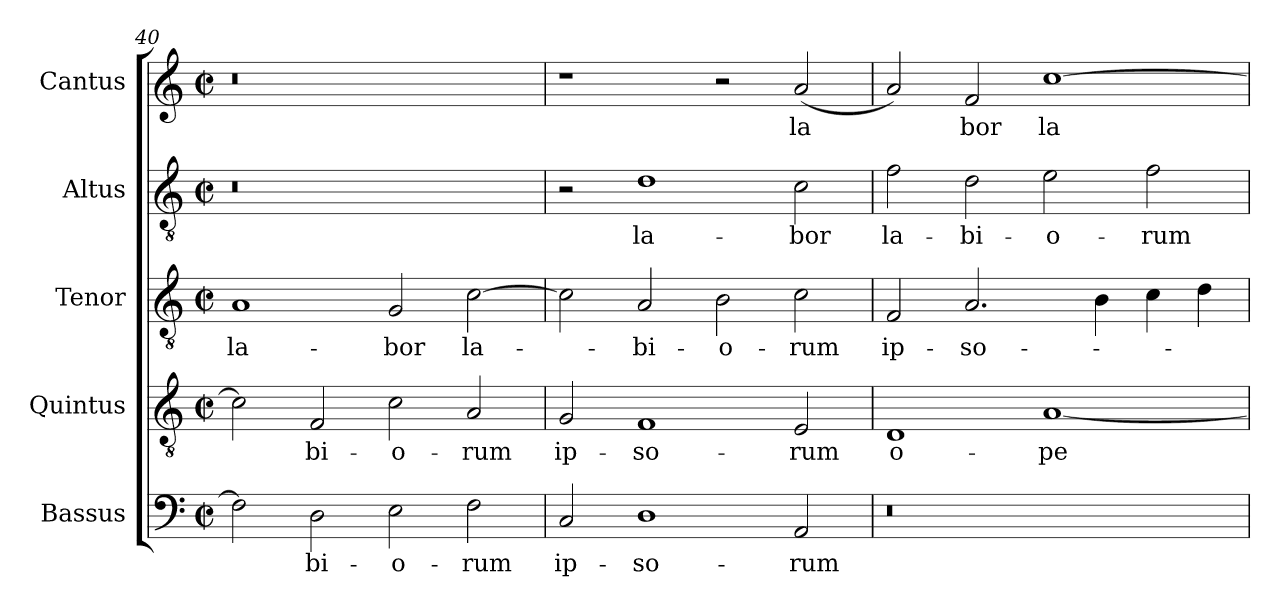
**kern	**text	**kern	**text	**kern	**text	**kern	**text	**kern	**text
*part5	*part5	*part4	*part4	*part3	*part3	*part2	*part2	*part1	*part1
*staff5	*staff5	*staff4	*staff4	*staff3	*staff3	*staff2	*staff2	*staff1	*staff1
*I"Bassus	*	*I"Quintus	*	*I"Tenor	*	*I"Altus	*	*I"Cantus	*
*clefF4	*	*clefGv2	*	*clefGv2	*	*clefGv2	*	*clefG2	*
*M2/2	*	*M2/2	*	*M2/2	*	*M2/2	*	*M2/2	*
*met(c|)	*	*met(c|)	*	*met(c|)	*	*met(c|)	*	*met(c|)	*
=40	=40	=40	=40	=40	=40	=40	=40	=40	=40
!	!	!	!	!	!LO:LY:b:cj	!	!	!	!
2F\]	.	2c\]	.	1A	la-	0r	.	0r	.
!	!LO:LY:b:cj	!	!LO:LY:b:cj	!	!	!	!	!	!
2D\	-bi-	2F/	-bi-	.	.	.	.	.	.
!	!LO:LY:b:cj	!	!LO:LY:b:cj	!	!LO:LY:b:cj	!	!	!	!
2E\	-o-	2c\	-o-	2G/	-bor	.	.	.	.
!	!LO:LY:b:cj	!	!LO:LY:b:cj	!	!LO:LY:b:cj	!	!	!	!
2F\	-rum	2A/	-rum	[>2c\	la-	.	.	.	.
=41	=41	=41	=41	=41	=41	=41	=41	=41	=41
!	!LO:LY:b:cj	!	!LO:LY:b:cj	!	!	!	!	!	!
2C/	ip-	2G/	ip-	2c\]	.	2r	.	1r	.
!	!LO:LY:b:cj	!	!LO:LY:b:cj	!	!LO:LY:b:cj	!	!LO:LY:b:cj	!	!
1D	-so-	1F	-so-	2A/	-bi-	1d	la-	.	.
!	!	!	!	!	!LO:LY:b:cj	!	!	!	!
.	.	.	.	2B\	-o-	.	.	2r	.
!	!LO:LY:b:cj	!	!LO:LY:b:cj	!	!LO:LY:b:cj	!	!LO:LY:b:cj	!	!LO:LY:b:cj
2AA/	-rum	2E/	-rum	2c\	-rum	2c\	-bor	(<2a/	la
=42	=42	=42	=42	=42	=42	=42	=42	=42	=42
!	!	!	!LO:LY:b:cj	!	!LO:LY:b:cj	!	!LO:LY:b:cj	!	!
0r	.	1D	o-	2F/	ip-	2f\	la-	2a/)	.
!	!	!	!	!	!LO:LY:b:cj	!	!LO:LY:b:cj	!	!LO:LY:b:cj
.	.	.	.	2.A/	-so-	2d\	-bi-	2f/	bor
!	!	!	!LO:LY:b:cj	!	!	!	!LO:LY:b:cj	!	!LO:LY:b:cj
.	.	[<1A	-pe-	.	.	2e\	-o-	[>1cc	la
.	.	.	.	4B\	.	.	.	.	.
!	!	!	!	!	!	!	!LO:LY:b:cj	!	!
.	.	.	.	4c\	.	2f\	-rum	.	.
.	.	.	.	4d\	.	.	.	.	.
=	=	=	=	=	=	=	=	=	=
*-	*-	*-	*-	*-	*-	*-	*-	*-	*-
